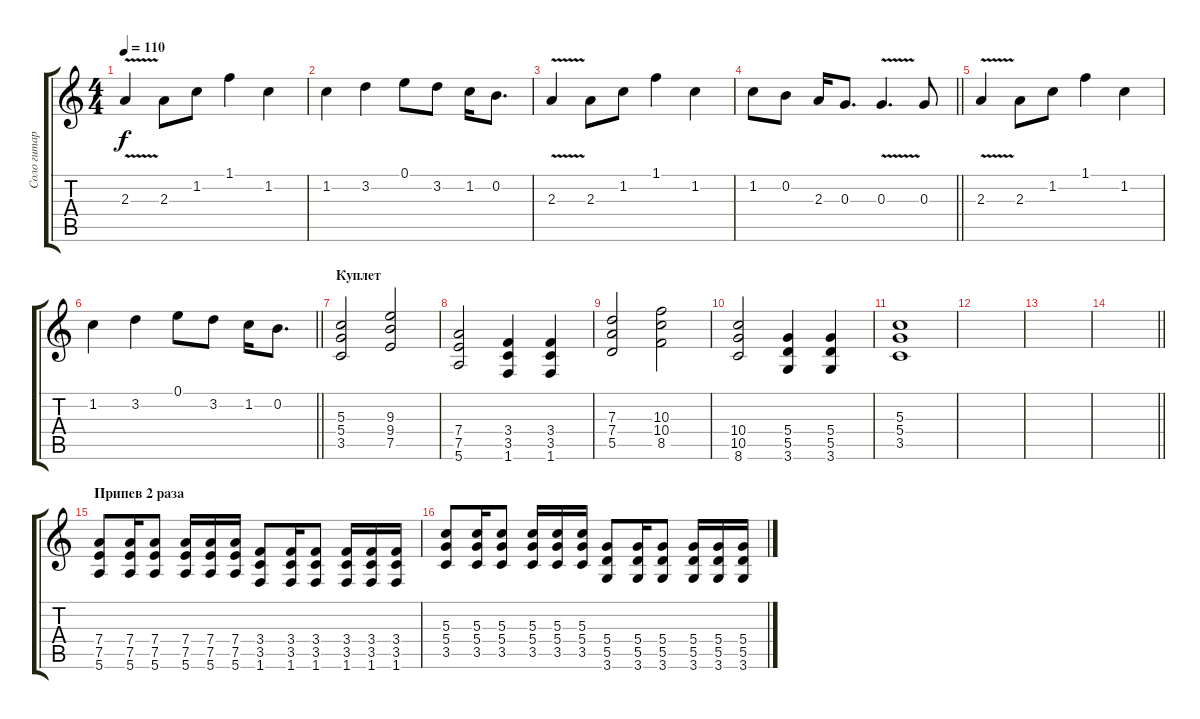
\track ("Соло гитара" "Соло гитар") {instrument distortionguitar}
\staff {score tabs}
\tuning (E4 B3 G3 D3 A2 E2) {hide}
\ts (4 4)
\tempo 110
\clef g2
\ks c
2.3{v}.4{dy f} 2.3.8 1.2.8 1.1.4 1.2.4 |
1.2.4 3.2.4 0.1.8 3.2.8 1.2.16 0.2.8{d} |
2.3{v}.4 2.3.8 1.2.8 1.1.4 1.2.4 |
\barLineRight lightlight
1.2.8 0.2.8 2.3.16 0.3.8{d} 0.3{v}.4{d} 0.3.8 |
2.3{v}.4 2.3.8 1.2.8 1.1.4 1.2.4 |
\barLineRight lightlight
1.2.4 3.2.4 0.1.8 3.2.8 1.2.16 0.2.8{d} |
\section ("" "Куплет")
(5.3 5.4 3.5).2 (9.3 9.4 7.5).2 |
(7.4 7.5 5.6).2 (3.4 3.5 1.6).4 (3.4 3.5 1.6).4 |
(7.3 7.4 5.5).2 (10.3 10.4 8.5).2 |
(10.4 10.5 8.6).2 (5.4 5.5 3.6).4 (5.4 5.5 3.6).4 |
(5.3 5.4 3.5).1 |
|
|
\barLineRight lightlight
|
\section ("" "Припев 2 раза")
(7.4 7.5 5.6).8 (7.4 7.5 5.6).16 (7.4 7.5 5.6).8 (7.4 7.5 5.6).16 (7.4 7.5 5.6).16 (7.4 7.5 5.6).16 (3.4 3.5 1.6).8 (3.4 3.5 1.6).16 (3.4 3.5 1.6).8 (3.4 3.5 1.6).16 (3.4 3.5 1.6).16 (3.4 3.5 1.6).16 |
(5.3 5.4 3.5).8 (5.3 5.4 3.5).16 (5.3 5.4 3.5).8 (5.3 5.4 3.5).16 (5.3 5.4 3.5).16 (5.3 5.4 3.5).16 (5.4 5.5 3.6).8 (5.4 5.5 3.6).16 (5.4 5.5 3.6).8 (5.4 5.5 3.6).16 (5.4 5.5 3.6).16 (5.4 5.5 3.6).16
